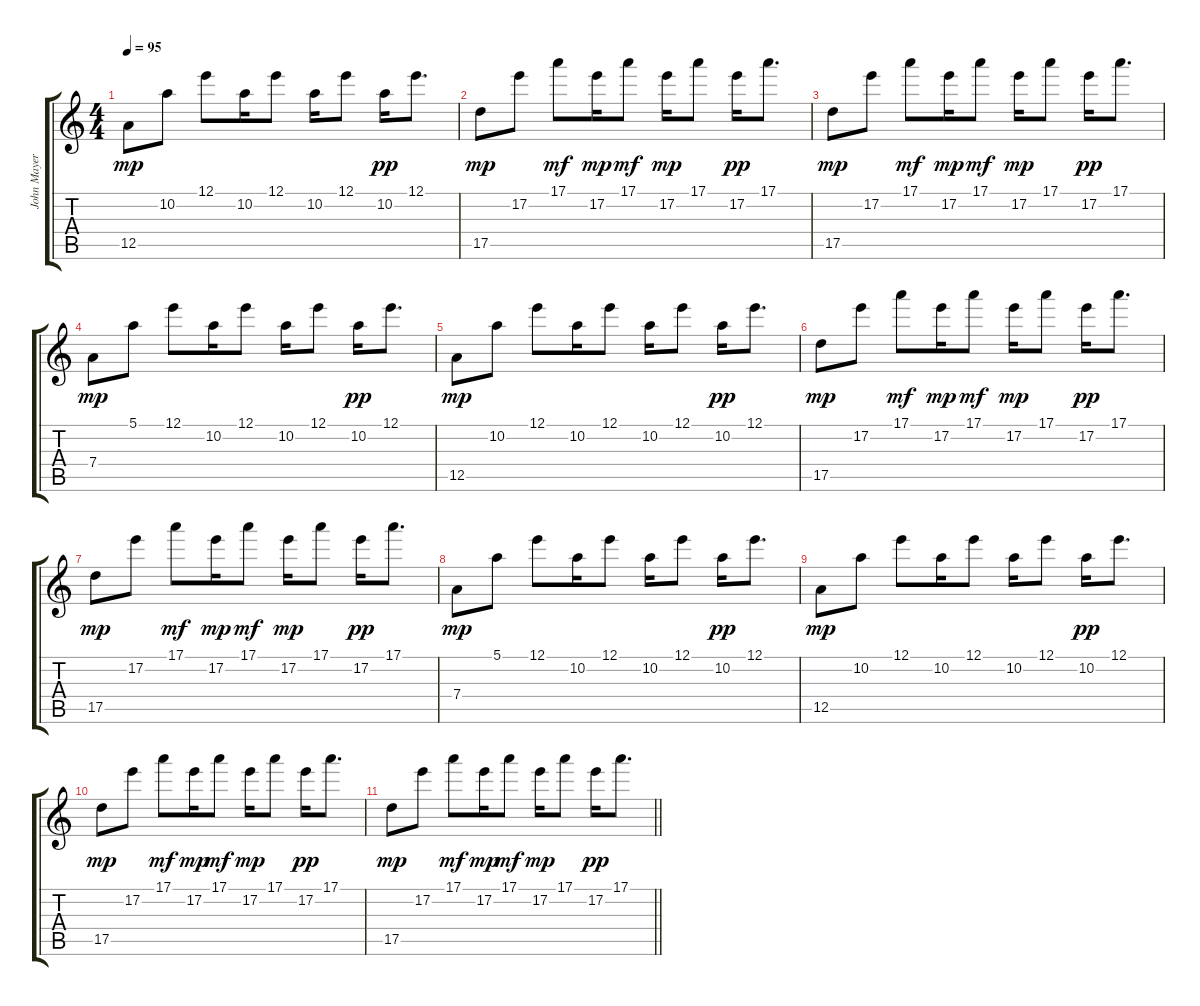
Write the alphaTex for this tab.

\track ("John Mayer" "John Mayer") {instrument electricguitarjazz}
\staff {score tabs}
\tuning (E4 B3 G3 D3 A2 E2) {hide}
\ts (4 4)
\tempo 95
\clef g2
\ks c
12.5.8{dy mp} 10.2.8 12.1.8 10.2.16 12.1.8 10.2.16 12.1.8 10.2.16{dy pp} 12.1.8{d} |
17.5.8{dy mp} 17.2.8 17.1.8{dy mf} 17.2.16{dy mp} 17.1.8{dy mf} 17.2.16{dy mp} 17.1.8 17.2.16{dy pp} 17.1.8{d} |
17.5.8{dy mp} 17.2.8 17.1.8{dy mf} 17.2.16{dy mp} 17.1.8{dy mf} 17.2.16{dy mp} 17.1.8 17.2.16{dy pp} 17.1.8{d} |
7.4.8{dy mp} 5.1.8 12.1.8 10.2.16 12.1.8 10.2.16 12.1.8 10.2.16{dy pp} 12.1.8{d} |
12.5.8{dy mp} 10.2.8 12.1.8 10.2.16 12.1.8 10.2.16 12.1.8 10.2.16{dy pp} 12.1.8{d} |
17.5.8{dy mp} 17.2.8 17.1.8{dy mf} 17.2.16{dy mp} 17.1.8{dy mf} 17.2.16{dy mp} 17.1.8 17.2.16{dy pp} 17.1.8{d} |
17.5.8{dy mp} 17.2.8 17.1.8{dy mf} 17.2.16{dy mp} 17.1.8{dy mf} 17.2.16{dy mp} 17.1.8 17.2.16{dy pp} 17.1.8{d} |
7.4.8{dy mp} 5.1.8 12.1.8 10.2.16 12.1.8 10.2.16 12.1.8 10.2.16{dy pp} 12.1.8{d} |
12.5.8{dy mp} 10.2.8 12.1.8 10.2.16 12.1.8 10.2.16 12.1.8 10.2.16{dy pp} 12.1.8{d} |
17.5.8{dy mp volume 0} 17.2.8 17.1.8{dy mf} 17.2.16{dy mp} 17.1.8{dy mf} 17.2.16{dy mp} 17.1.8 17.2.16{dy pp} 17.1.8{d} |
\barLineRight lightlight
17.5.8{dy mp} 17.2.8 17.1.8{dy mf} 17.2.16{dy mp} 17.1.8{dy mf} 17.2.16{dy mp} 17.1.8 17.2.16{dy pp} 17.1.8{d}
